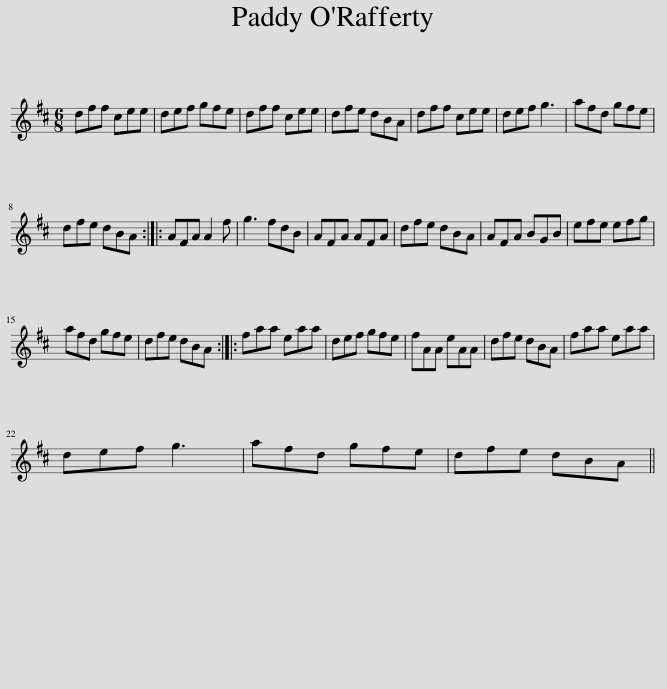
X:1
L:1/8
M:6/8
I:linebreak $
K:D
V:1 treble
V:1
 dff cee | def gfe | dff cee | dfe dBA | dff cee | %5
 def g3 | afd gfe |$ dfe dBA :: AFA A2 f | g3 fdB | %10
 AFA AFA | dfe dBA | AFA BGB | efe efg |$ afd gfe | %15
 dfe dBA :: faa eaa | def gfe | fAA eAA | dfe dBA | %20
 faa eaa |$ def g3 | afd gfe | dfe dBA || %24
